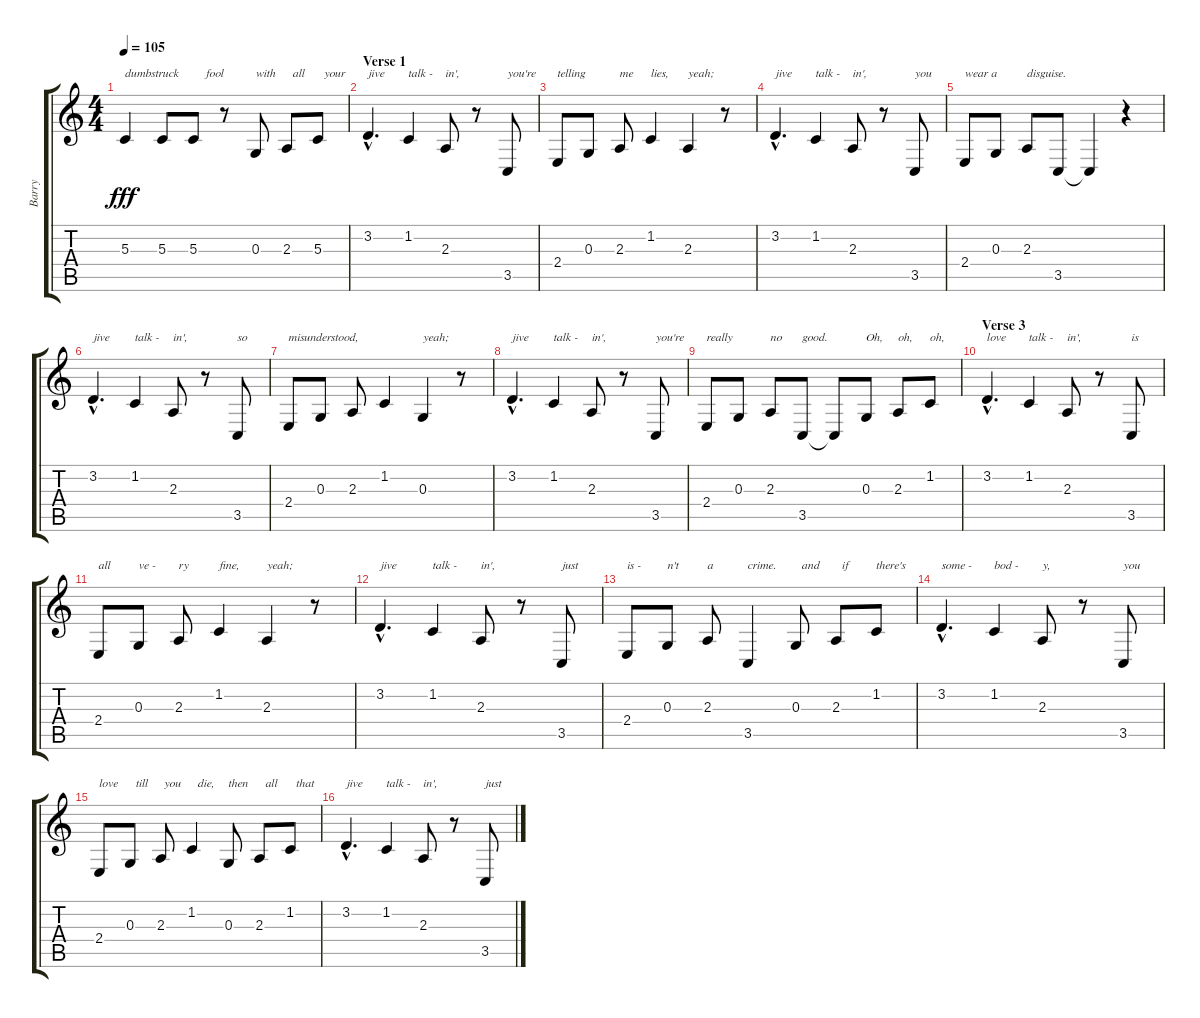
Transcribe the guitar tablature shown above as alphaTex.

\track ("Barry" "Barry") {instrument lead4chiff}
\staff {score tabs}
\tuning (E4 B3 G3 D3 A2 E2) {hide}
\ts (4 4)
\tempo 105
\clef g2
\ks c
5.3.4{txt "dumbstruck" dy fff} 5.3.8{txt " "} 5.3.8{txt "    fool"} r.8 0.3.8{txt "with"} 2.3.8{txt "  all"} 5.3.8{txt "  your"} |
\section ("" "Verse 1")
3.2{hac}.4{d txt "jive"} 1.2.4{txt "talk -"} 2.3.8{txt "in',"} r.8 3.5.8{txt "you're"} |
2.4.8{txt "telling"} 0.3.8 2.3.8{txt "me"} 1.2.4{txt "lies,"} 2.3.4{txt "yeah;"} r.8 |
3.2{hac}.4{d txt "jive"} 1.2.4{txt "talk -"} 2.3.8{txt "in',"} r.8 3.5.8{txt "you"} |
2.4.8{txt "wear a"} 0.3.8 2.3.8{txt "disguise."} 3.5.8 3.5{t}.4 r.4 |
3.2{hac}.4{d txt "jive"} 1.2.4{txt "talk -"} 2.3.8{txt "in',"} r.8 3.5.8{txt "so"} |
2.4.8{txt "misunderstood,"} 0.3.8 2.3.8 1.2.4 0.3.4{txt "yeah;"} r.8 |
3.2{hac}.4{d txt "jive"} 1.2.4{txt "talk -"} 2.3.8{txt "in',"} r.8 3.5.8{txt "you're"} |
2.4.8{txt "really"} 0.3.8 2.3.8{txt "no"} 3.5.8{txt "good."} 3.5{t}.8 0.3.8{txt "Oh,"} 2.3.8{txt "oh,"} 1.2.8{txt "oh,"} |
\section ("" "Verse 3")
3.2{hac}.4{d txt "love"} 1.2.4{txt "talk -"} 2.3.8{txt "in',"} r.8 3.5.8{txt "is"} |
2.4.8{txt "all"} 0.3.8{txt "ve -"} 2.3.8{txt "ry"} 1.2.4{txt "fine,"} 2.3.4{txt "yeah;"} r.8 |
3.2{hac}.4{d txt "jive"} 1.2.4{txt "talk -"} 2.3.8{txt "in',"} r.8 3.5.8{txt "just"} |
2.4.8{txt "is -"} 0.3.8{txt "n't"} 2.3.8{txt "a"} 3.5.4{txt "crime."} 0.3.8{txt "  and"} 2.3.8{txt "  if"} 1.2.8{txt "there's"} |
3.2{hac}.4{d txt "some -"} 1.2.4{txt "bod -"} 2.3.8{txt "y,"} r.8 3.5.8{txt "you"} |
2.4.8{txt "love"} 0.3.8{txt "  till"} 2.3.8{txt " you"} 1.2.4{txt "  die,"} 0.3.8{txt "then"} 2.3.8{txt "  all"} 1.2.8{txt "  that"} |
3.2{hac}.4{d txt "jive"} 1.2.4{txt "talk -"} 2.3.8{txt "in',"} r.8 3.5.8{txt "just"}
